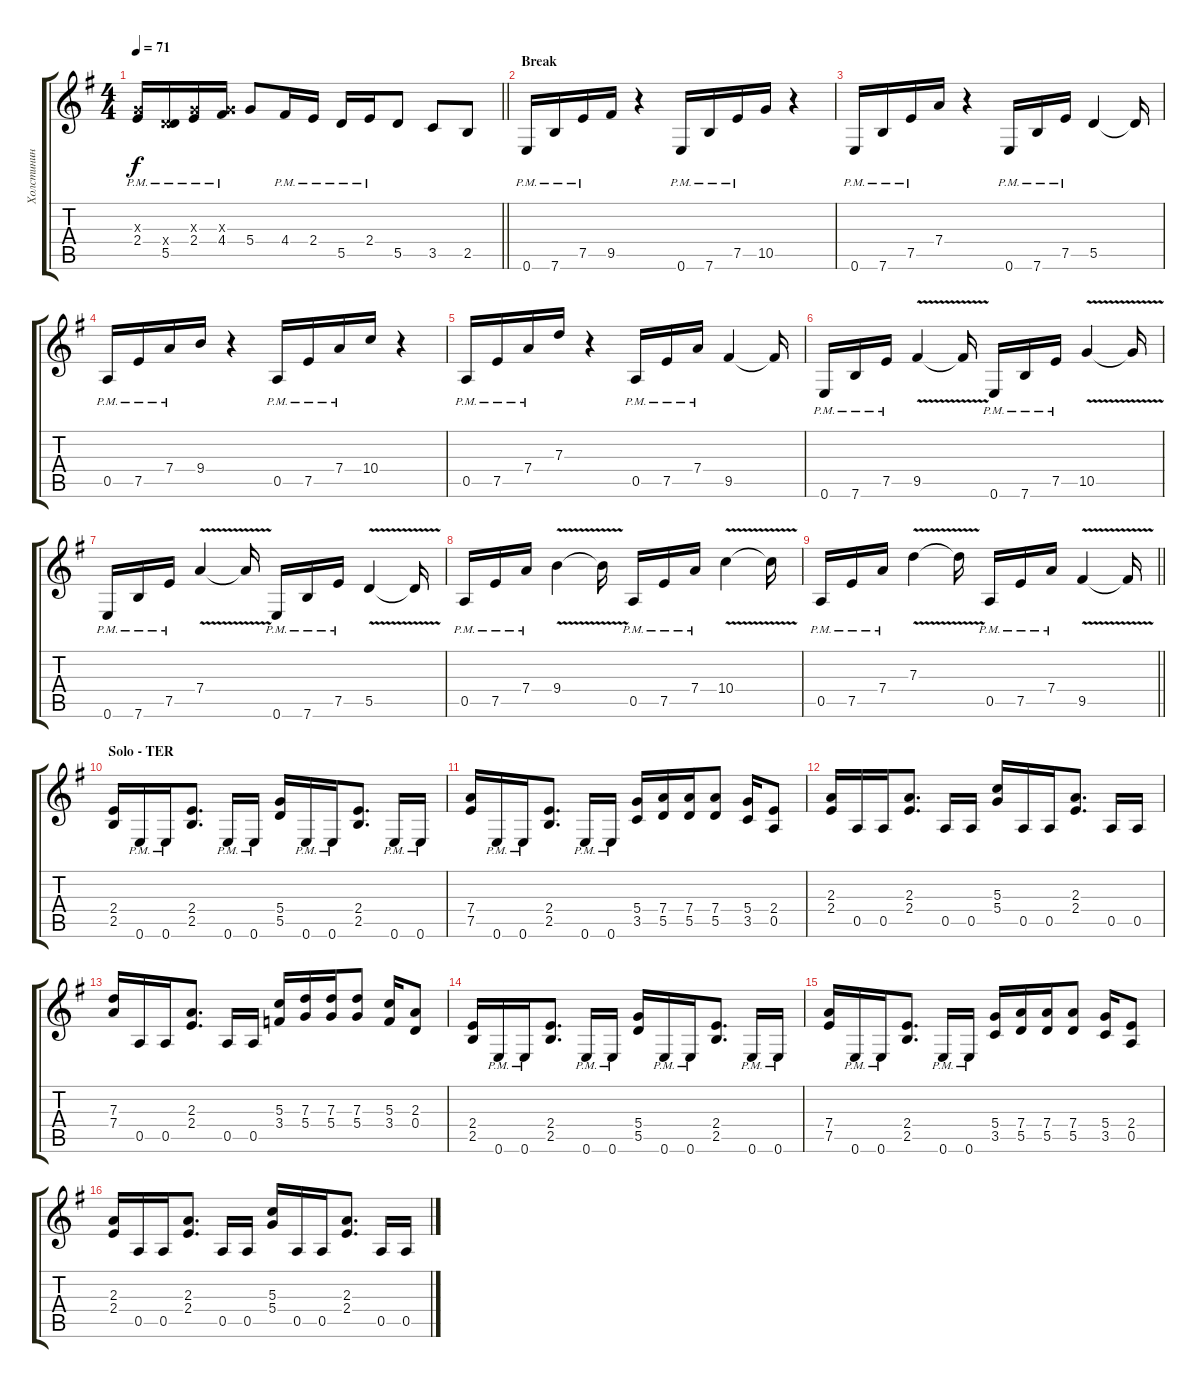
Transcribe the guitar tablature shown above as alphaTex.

\track ("Холстинин" "Холстинин") {instrument distortionguitar}
\staff {score tabs}
\tuning (E4 B3 G3 D3 A2 E2) {hide}
\ts (4 4)
\tempo 71
\clef g2
\barLineRight lightlight
\ks eminor
(0.3{x} 2.4{pm}).16{dy f} (0.4{x} 5.5{pm}).16 (0.3{x} 2.4{pm}).16 (0.3{x} 4.4{pm}).16 5.4.8 4.4{pm}.16 2.4{pm}.16 5.5{pm}.16 2.4{pm}.16 5.5.8 3.5.8 2.5.8 |
\section ("" "Break")
0.6{pm}.16 7.6{pm}.16 7.5{pm}.16 9.5.16 r.4 0.6{pm}.16 7.6{pm}.16 7.5{pm}.16 10.5.16 r.4 |
0.6{pm}.16 7.6{pm}.16 7.5{pm}.16 7.4.16 r.4 0.6{pm}.16 7.6{pm}.16 7.5{pm}.16 5.5.4 5.5{t}.16 |
0.5{pm}.16 7.5{pm}.16 7.4{pm}.16 9.4.16 r.4 0.5{pm}.16 7.5{pm}.16 7.4{pm}.16 10.4.16 r.4 |
0.5{pm}.16 7.5{pm}.16 7.4{pm}.16 7.3.16 r.4 0.5{pm}.16 7.5{pm}.16 7.4{pm}.16 9.5.4 9.5{t}.16 |
0.6{pm}.16 7.6{pm}.16 7.5{pm}.16 9.5{v}.4 9.5{t}.16 0.6{pm}.16 7.6{pm}.16 7.5{pm}.16 10.5{v}.4 10.5{t}.16 |
0.6{pm}.16 7.6{pm}.16 7.5{pm}.16 7.4{v}.4 7.4{t}.16 0.6{pm}.16 7.6{pm}.16 7.5{pm}.16 5.5{v}.4 5.5{t}.16 |
0.5{pm}.16 7.5{pm}.16 7.4{pm}.16 9.4{v}.4 9.4{t}.16 0.5{pm}.16 7.5{pm}.16 7.4{pm}.16 10.4{v}.4 10.4{t}.16 |
\barLineRight lightlight
0.5{pm}.16 7.5{pm}.16 7.4{pm}.16 7.3{v}.4 7.3{t}.16 0.5{pm}.16 7.5{pm}.16 7.4{pm}.16 9.5{v}.4 9.5{t}.16 |
\section ("" "Solo - TER")
(2.4 2.5).16{volume 12} 0.6{pm}.16 0.6{pm}.16 (2.4 2.5).8{d} 0.6{pm}.16 0.6{pm}.16 (5.4 5.5).16 0.6{pm}.16 0.6{pm}.16 (2.4 2.5).8{d} 0.6{pm}.16 0.6{pm}.16 |
(7.4 7.5).16 0.6{pm}.16 0.6{pm}.16 (2.4 2.5).8{d} 0.6{pm}.16 0.6{pm}.16 (5.4 3.5).16 (7.4 5.5).16 (7.4 5.5).16 (7.4 5.5).8 (5.4 3.5).16 (2.4 0.5).8 |
(2.3 2.4).16{volume 12} 0.5.16 0.5.16 (2.3 2.4).8{d} 0.5.16 0.5.16 (5.3 5.4).16 0.5.16 0.5.16 (2.3 2.4).8{d} 0.5.16 0.5.16 |
(7.3 7.4).16 0.5.16 0.5.16 (2.3 2.4).8{d} 0.5.16 0.5.16 (5.3 3.4).16 (7.3 5.4).16 (7.3 5.4).16 (7.3 5.4).8 (5.3 3.4).16 (2.3 0.4).8 |
(2.4 2.5).16{volume 12} 0.6{pm}.16 0.6{pm}.16 (2.4 2.5).8{d} 0.6{pm}.16 0.6{pm}.16 (5.4 5.5).16 0.6{pm}.16 0.6{pm}.16 (2.4 2.5).8{d} 0.6{pm}.16 0.6{pm}.16 |
(7.4 7.5).16 0.6{pm}.16 0.6{pm}.16 (2.4 2.5).8{d} 0.6{pm}.16 0.6{pm}.16 (5.4 3.5).16 (7.4 5.5).16 (7.4 5.5).16 (7.4 5.5).8 (5.4 3.5).16 (2.4 0.5).8 |
(2.3 2.4).16{volume 12} 0.5.16 0.5.16 (2.3 2.4).8{d} 0.5.16 0.5.16 (5.3 5.4).16 0.5.16 0.5.16 (2.3 2.4).8{d} 0.5.16 0.5.16
